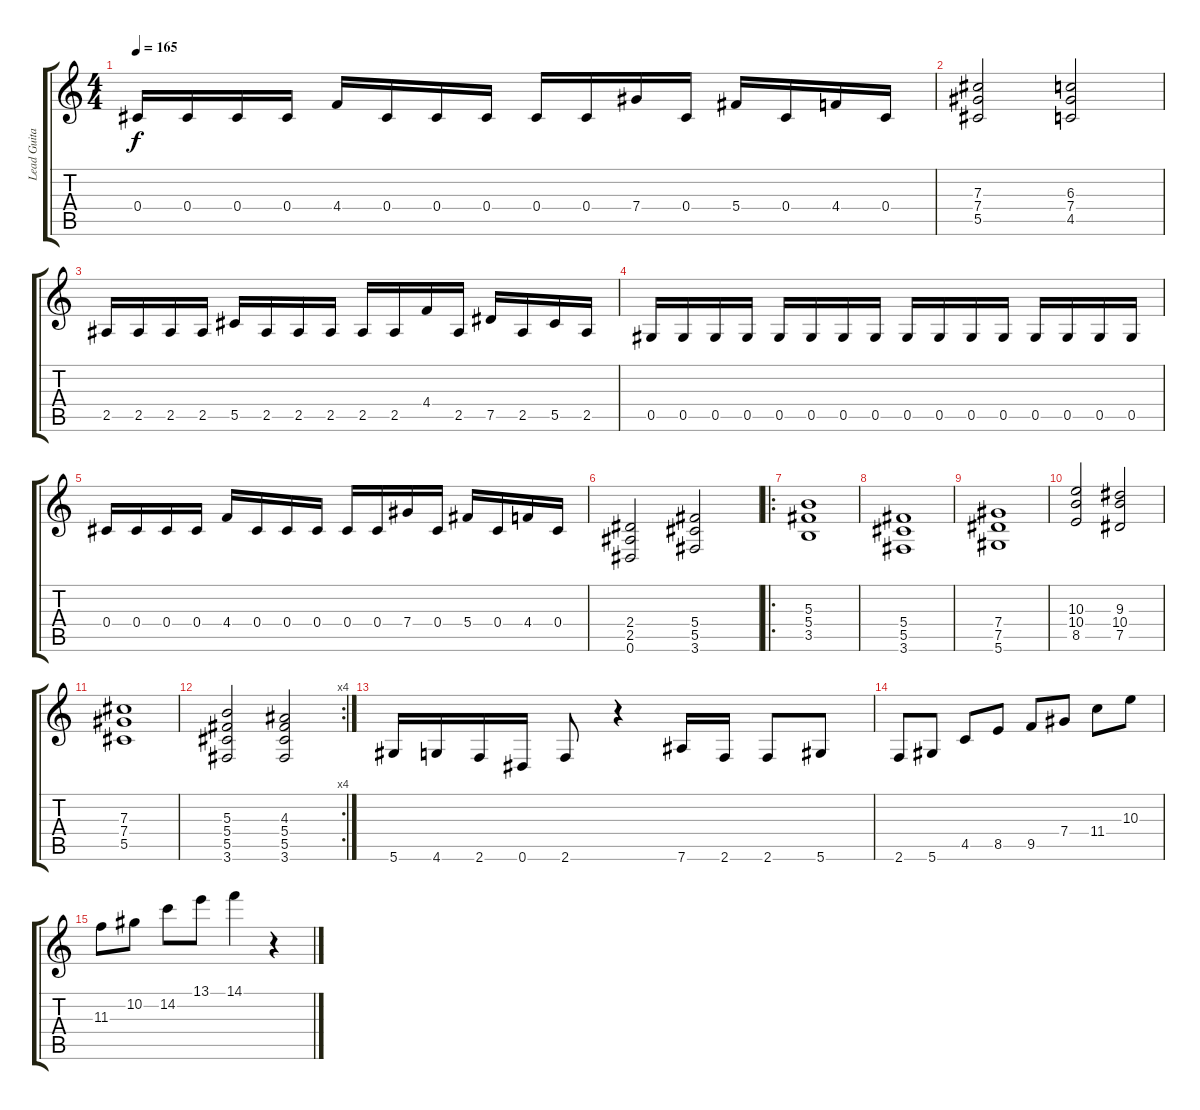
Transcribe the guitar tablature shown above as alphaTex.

\track ("Lead Guitar" "Lead Guita") {instrument distortionguitar}
\staff {score tabs}
\tuning (Eb4 Bb3 Gb3 Db3 Ab2 Eb2) {hide}
\ts (4 4)
\tempo 165
\clef g2
\ks c
0.4.16{dy f} 0.4.16 0.4.16 0.4.16 4.4.16 0.4.16 0.4.16 0.4.16 0.4.16 0.4.16 7.4.16 0.4.16 5.4.16 0.4.16 4.4.16 0.4.16 |
(7.3 7.4 5.5).2 (6.3 7.4 4.5).2 |
2.5.16 2.5.16 2.5.16 2.5.16 5.5.16 2.5.16 2.5.16 2.5.16 2.5.16 2.5.16 4.4.16 2.5.16 7.5.16 2.5.16 5.5.16 2.5.16 |
0.5.16 0.5.16 0.5.16 0.5.16 0.5.16 0.5.16 0.5.16 0.5.16 0.5.16 0.5.16 0.5.16 0.5.16 0.5.16 0.5.16 0.5.16 0.5.16 |
0.4.16 0.4.16 0.4.16 0.4.16 4.4.16 0.4.16 0.4.16 0.4.16 0.4.16 0.4.16 7.4.16 0.4.16 5.4.16 0.4.16 4.4.16 0.4.16 |
(2.4 2.5 0.6).2 (5.4 5.5 3.6).2 |
\ro
(5.3 5.4 3.5).1 |
(5.4 5.5 3.6).1 |
(7.4 7.5 5.6).1 |
(10.3 10.4 8.5).2 (9.3 10.4 7.5).2 |
(7.3 7.4 5.5).1 |
\rc 4
(5.3 5.4 5.5 3.6).2 (4.3 5.4 5.5 3.6).2 |
5.6.16 4.6.16 2.6.16 0.6.16 2.6.8 r.4 7.6.16 2.6.16 2.6.8 5.6.8 |
2.6.8 5.6.8 4.5.8 8.5.8 9.5.8 7.4.8 11.4.8 10.3.8 |
11.3.8 10.2.8 14.2.8 13.1.8 14.1.4 r.4
